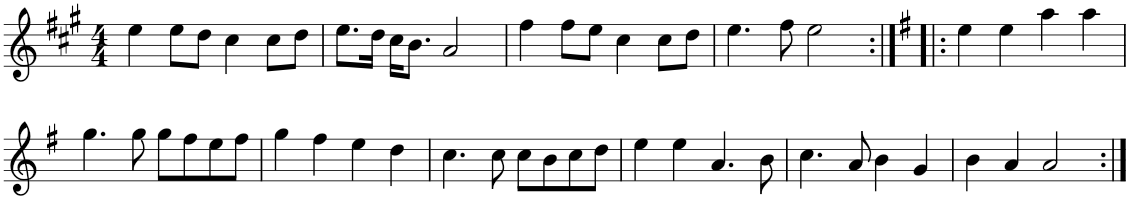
**kern
*part1
*staff1
*I"Piano
*I'Pno
*clefG2
*k[f#c#g#]
*A:
*M4/4
=1
4ee\
8ee\L
8dd\J
4cc#\
8cc#\L
8dd\J
=2
8.ee\L
16dd\Jk
16cc#\KL
8.b\J
2a/
=3
4ff#\
8ff#\L
8ee\J
4cc#\
8cc#\L
8dd\J
=4
4.ee\
8ff#\
2ee\
=5:|!|:
*k[f#]
*A:dor
4ee\
4ee\
4aa\
4aa\
!!LO:LB:g=z
=6
4.gg\
8gg\
8gg\L
8ff#\
8ee\
8ff#\J
=7
4gg\
4ff#\
4ee\
4dd\
=8
4.cc\
8cc\
8cc\L
8b\
8cc\
8dd\J
=9
4ee\
4ee\
4.a/
8b\
=10
4.cc\
8a/
4b\
4g/
=11
4b\
4a/
2a/
=:|!
*-
